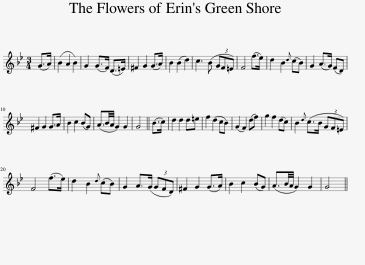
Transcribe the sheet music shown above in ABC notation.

X:1
L:1/8
M:3/4
I:linebreak $
K:Gmin
V:1 treble
V:1
 (G>A) | (B2 A2 B2) | G2 (G>F) (D>=E) | ^F2 G2 (G>A) | B2 (B2 d2) | %5
 c3 (B (3GF=E) | F4 (f>e) | d2 B2{d} (cB) | G2 (A>G) (FD) |$ ^F2 G2 G>A | %10
 B2 c2 (BG) | (A3/2B/4A/4 G2) G2 | G4 || (B>c) | d2 d2 d=e | %15
 f2 (d2 cB) | (G2 F2) (df) | g2 f2 (dc) | B2{d} (c>B (3GF=E) |$ F4 (f>e) | %20
 d2 B2{d} (cB) | G2 A>(G (3GFD) | ^F2 G2 (G>A) | B2 c2 (BG) | (A3/2B/4A/4 G2) G2 | %25
 G4 || %26
